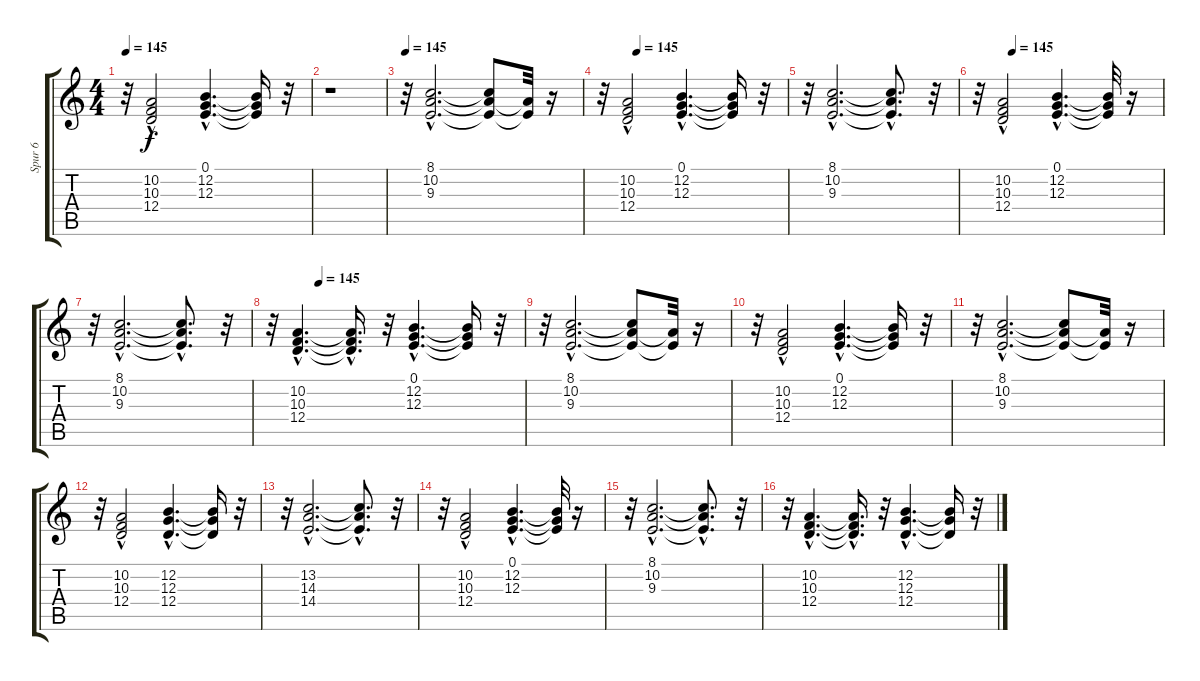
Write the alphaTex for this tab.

\track ("Spur 6" "Spur 6") {instrument stringensemble2}
\staff {score tabs}
\tuning (E4 B3 G3 D3 A2 E2) {hide}
\ts (4 4)
\tempo 145
\clef g2
\ks c
r.32{dy f} (10.2{hac} 10.3{hac} 12.4).2 (0.1{hac} 12.2{hac} 12.3{hac}).4{d} (0.1{t} 12.2{t} 12.3{t}).16 r.32 |
r.1 |
\tempo 145
r.32 (8.1{hac} 10.2{hac} 9.3{hac}).2{d} (8.1{t} 10.2{t} 9.3{t}).8 (10.2{t} 9.3{t}).32 r.16 |
\tempo (145 0.1875)
r.32 (10.2{hac} 10.3{hac} 12.4).2 (0.1{hac} 12.2{hac} 12.3{hac}).4{d} (0.1{t} 12.2{t} 12.3{t}).16 r.32 |
r.32 (8.1{hac} 10.2{hac} 9.3{hac}).2{d} (8.1{t} 10.2{t} 9.3{hac t}).8{d} r.32 |
\tempo (145 0.1875)
r.32 (10.2{hac} 10.3{hac} 12.4).2 (0.1{hac} 12.2{hac} 12.3{hac}).4{d} (0.1{t} 12.2{t} 12.3{t}).32 r.16 |
r.32 (8.1{hac} 10.2{hac} 9.3{hac}).2{d} (8.1{t} 10.2{hac t} 9.3{hac t}).8{d} r.32 |
\tempo (145 0.1875)
r.32 (10.2{hac} 10.3{hac} 12.4{hac}).4{d} (10.2{hac t} 10.3{t} 12.4{hac t}).16{d} r.32 (0.1{hac} 12.2{hac} 12.3{hac}).4{d} (0.1{t} 12.2{t} 12.3{t}).16 r.32 |
r.32 (8.1{hac} 10.2{hac} 9.3{hac}).2{d} (8.1{t} 10.2{t} 9.3{t}).8 (10.2{t} 9.3{t}).32 r.16 |
r.32 (10.2{hac} 10.3{hac} 12.4).2 (0.1{hac} 12.2{hac} 12.3{hac}).4{d} (0.1{t} 12.2{t} 12.3{t}).16 r.32 |
r.32 (8.1{hac} 10.2{hac} 9.3{hac}).2{d} (8.1{t} 10.2{t} 9.3{t}).8 (10.2{t} 9.3{t}).32 r.16 |
r.32 (10.2{hac} 10.3{hac} 12.4).2 (12.2{hac} 12.3{hac} 12.4{hac}).4{d} (12.2{t} 12.3{t} 12.4{t}).16 r.32 |
r.32 (13.2{hac} 14.3{hac} 14.4{hac}).2{d} (13.2{t} 14.3{t} 14.4{hac t}).8{d} r.32 |
r.32 (10.2{hac} 10.3{hac} 12.4).2 (0.1{hac} 12.2{hac} 12.3{hac}).4{d} (0.1{t} 12.2{t} 12.3{t}).32 r.16 |
r.32 (8.1{hac} 10.2{hac} 9.3{hac}).2{d} (8.1{t} 10.2{hac t} 9.3{hac t}).8{d} r.32 |
r.32 (10.2{hac} 10.3{hac} 12.4{hac}).4{d} (10.2{hac t} 10.3{t} 12.4{hac t}).16{d} r.32 (12.2{hac} 12.3{hac} 12.4{hac}).4{d} (12.2{t} 12.3{t} 12.4{t}).16 r.32
